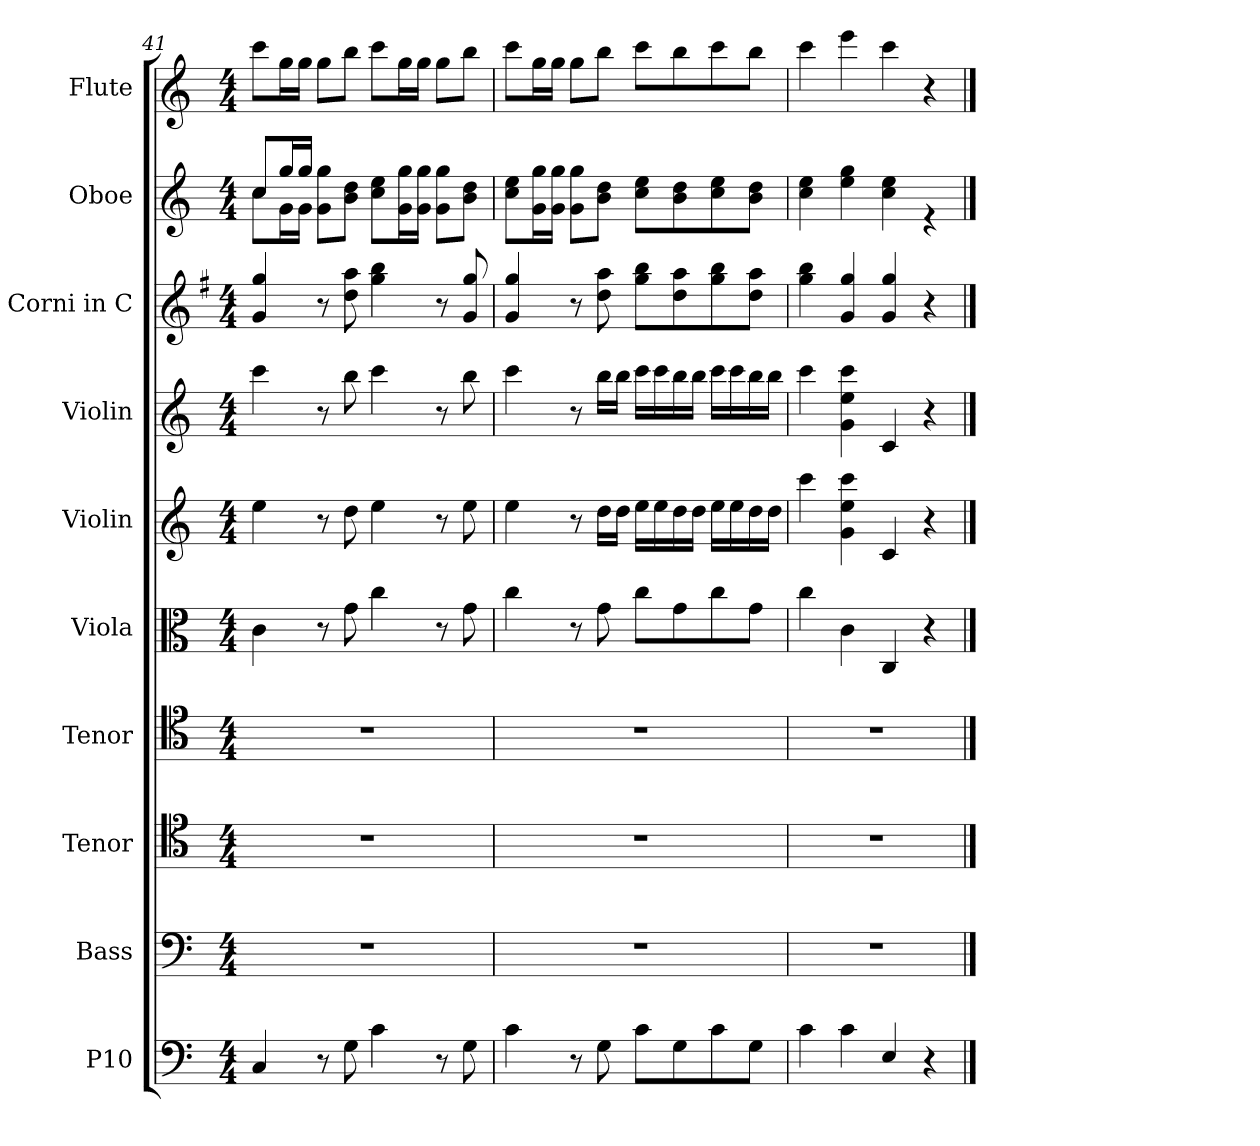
**kern	**kern	**kern	**kern	**kern	**kern	**kern	**kern	**kern	**kern
*part10	*part9	*part8	*part7	*part6	*part5	*part4	*part3	*part2	*part1
*staff10	*staff9	*staff8	*staff7	*staff6	*staff5	*staff4	*staff3	*staff2	*staff1
*I"P10	*I"Bass	*I"Tenor	*I"Tenor	*I"Viola	*I"Violin	*I"Violin	*I"Corni in C	*I"Oboe	*I"Flute
*	*I'Bs.	*I'Ten.	*I'Ten.	*I'Vla.	*I'Vln.	*I'Vln.	*I'Cr.C	*I'Ob.	*I'Fl.
*clefF4	*clefF4	*clefC4	*clefC4	*clefC3	*clefG2	*clefG2	*clefG2	*clefG2	*clefG2
*	*	*	*	*	*	*	*ITrd4c7	*	*
*k[]	*k[]	*k[]	*k[]	*k[]	*k[]	*k[]	*k[]	*k[]	*k[]
*C:	*C:	*C:	*C:	*C:	*C:	*C:	*C:	*C:	*C:
*M4/4	*M4/4	*M4/4	*M4/4	*M4/4	*M4/4	*M4/4	*M4/4	*M4/4	*M4/4
=41	=41	=41	=41	=41	=41	=41	=41	=41	=41
*	*	*	*	*	*	*	*	*^	*
4C/	1r	1r	1r	4c\	4ee\	4ccc\	4c/ 4cc/	8cc/L	8cc\L	8ccc\L
.	.	.	.	.	.	.	.	16gg/L	16g\L	16gg\L
.	.	.	.	.	.	.	.	16gg/JJ	16g\JJ	16gg\JJ
8r	.	.	.	8r	8r	8r	8r	2.ryy	8g\ 8gg\L	8gg\L
8G\	.	.	.	8g\	8dd\	8bb\	8g\ 8dd\	.	8b\ 8dd\J	8bb\J
4c\	.	.	.	4cc\	4ee\	4ccc\	4cc\ 4ee\	.	8cc\ 8ee\L	8ccc\L
.	.	.	.	.	.	.	.	.	16g\ 16gg\L	16gg\L
.	.	.	.	.	.	.	.	.	16g\ 16gg\JJ	16gg\JJ
8r	.	.	.	8r	8r	8r	8r	.	8g\ 8gg\L	8gg\L
8G\	.	.	.	8g\	8ee\	8bb\	8c/ 8cc/	.	8b\ 8dd\J	8bb\J
=42	=42	=42	=42	=42	=42	=42	=42	=42	=42	=42
4c\	1r	1r	1r	4cc\	4ee\	4ccc\	4c/ 4cc/	1ryy	8cc\ 8ee\L	8ccc\L
.	.	.	.	.	.	.	.	.	16g\ 16gg\L	16gg\L
.	.	.	.	.	.	.	.	.	16g\ 16gg\JJ	16gg\JJ
8r	.	.	.	8r	8r	8r	8r	.	8g\ 8gg\L	8gg\L
8G\	.	.	.	8g\	16dd\LL	16bb\LL	8g\ 8dd\	.	8b\ 8dd\J	8bb\J
.	.	.	.	.	16dd\JJ	16bb\JJ	.	.	.	.
8c\L	.	.	.	8cc\L	16ee\LL	16ccc\LL	8cc\ 8ee\L	.	8cc\ 8ee\L	8ccc\L
.	.	.	.	.	16ee\	16ccc\	.	.	.	.
8G\	.	.	.	8g\	16dd\	16bb\	8g\ 8dd\	.	8b\ 8dd\	8bb\
.	.	.	.	.	16dd\JJ	16bb\JJ	.	.	.	.
8c\	.	.	.	8cc\	16ee\LL	16ccc\LL	8cc\ 8ee\	.	8cc\ 8ee\	8ccc\
.	.	.	.	.	16ee\	16ccc\	.	.	.	.
8G\J	.	.	.	8g\J	16dd\	16bb\	8g\ 8dd\J	.	8b\ 8dd\J	8bb\J
.	.	.	.	.	16dd\JJ	16bb\JJ	.	.	.	.
=43	=43	=43	=43	=43	=43	=43	=43	=43	=43	=43
4c\	1r	1r	1r	4cc\	4ccc\	4ccc\	4cc\ 4ee\	1ryy	4cc\ 4ee\	4ccc\
4c\	.	.	.	4c\	4g\ 4ee\ 4ccc\	4g\ 4ee\ 4ccc\	4c/ 4cc/	.	4ee\ 4gg\	4eee\
4E/	.	.	.	4C/	4c/	4c/	4c/ 4cc/	.	4cc\ 4ee\	4ccc\
4r	.	.	.	4r	4r	4r	4r	.	4r	4r
*	*	*	*	*	*	*	*	*v	*v	*
==	==	==	==	==	==	==	==	==	==
*-	*-	*-	*-	*-	*-	*-	*-	*-	*-
